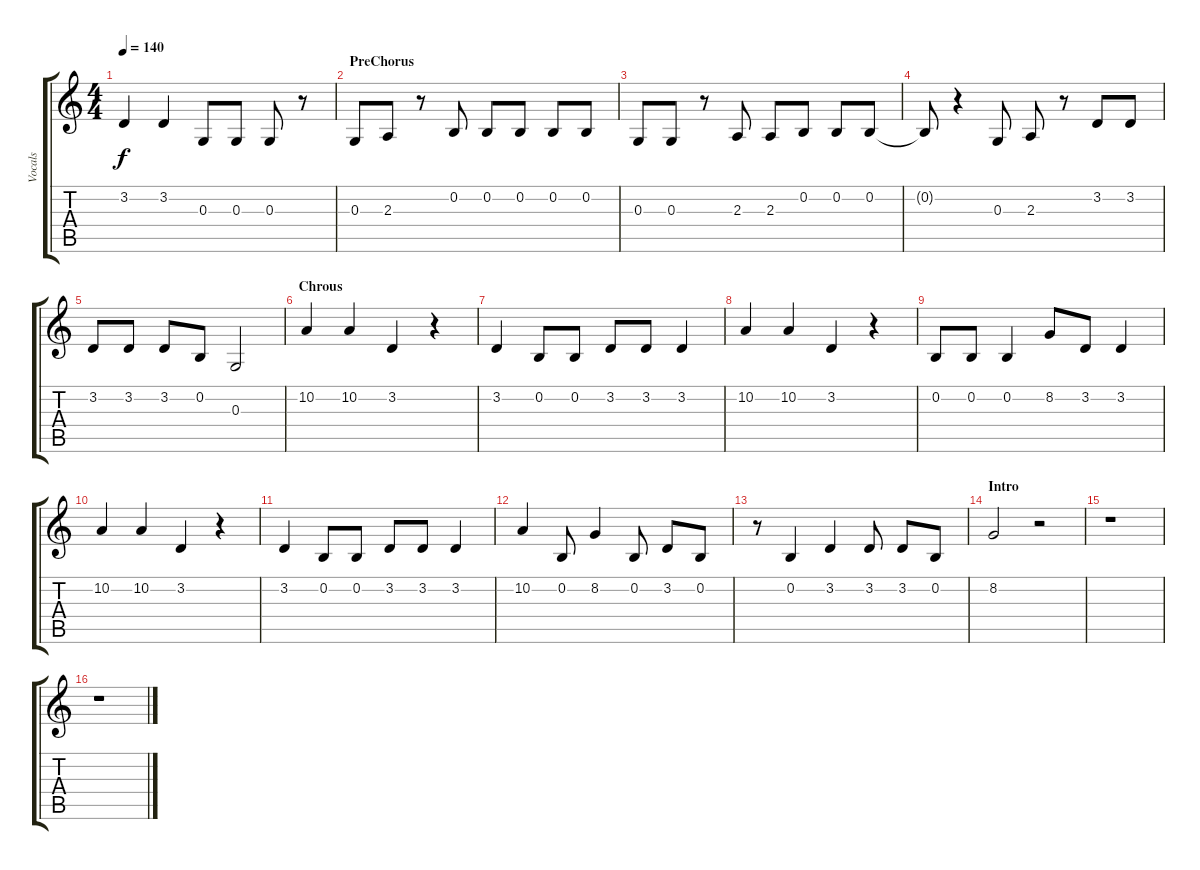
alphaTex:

\track ("Vocals" "Vocals") {instrument lead2sawtooth}
\staff {score tabs}
\tuning (E4 B3 G3 D3 A2 E2) {hide}
\ts (4 4)
\tempo 140
\clef g2
\ks c
3.2.4{dy f} 3.2.4 0.3.8 0.3.8 0.3.8 r.8 |
\section ("" "PreChorus")
0.3.8 2.3.8 r.8 0.2.8 0.2.8 0.2.8 0.2.8 0.2.8 |
0.3.8 0.3.8 r.8 2.3.8 2.3.8 0.2.8 0.2.8 0.2.8 |
0.2{t}.8 r.4 0.3.8 2.3.8 r.8 3.2.8 3.2.8 |
3.2.8 3.2.8 3.2.8 0.2.8 0.3.2 |
\section ("" "Chrous")
10.2.4 10.2.4 3.2.4 r.4 |
3.2.4 0.2.8 0.2.8 3.2.8 3.2.8 3.2.4 |
10.2.4 10.2.4 3.2.4 r.4 |
0.2.8 0.2.8 0.2.4 8.2.8 3.2.8 3.2.4 |
10.2.4 10.2.4 3.2.4 r.4 |
3.2.4 0.2.8 0.2.8 3.2.8 3.2.8 3.2.4 |
10.2.4 0.2.8 8.2.4 0.2.8 3.2.8 0.2.8 |
r.8 0.2.4 3.2.4 3.2.8 3.2.8 0.2.8 |
\section ("" "Intro")
8.2.2 r.2 |
r.1 |
r.1
